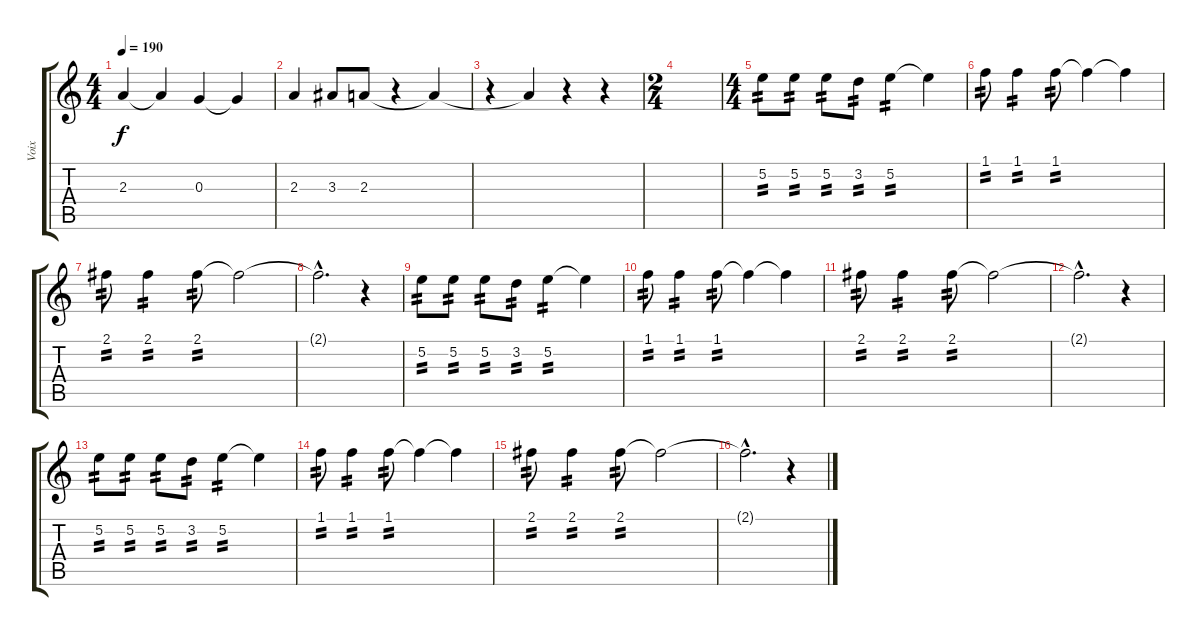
\track ("Voix" "Voix") {instrument overdrivenguitar}
\staff {score tabs}
\tuning (E4 B3 G3 D3 A2 E2) {hide}
\ts (4 4)
\tempo 190
\clef g2
\ks c
2.3.4{dy f} 2.3{t}.4 0.3.4 0.3{t}.4 |
2.3.4 3.3.8 2.3.8 r.4 2.3{t}.4 |
r.4 2.3{t}.4 r.4 r.4 |
\ts (2 4)
|
\ts (4 4)
5.2.8{tp 2} 5.2.8{tp 2} 5.2.8{tp 2} 3.2.8{tp 2} 5.2.4{tp 2} 5.2{t}.4 |
1.1.8{tp 2} 1.1.4{tp 2} 1.1.8{tp 2} 1.1{t}.4 1.1{t}.4 |
2.1.8{tp 2} 2.1.4{tp 2} 2.1.8{tp 2} 2.1{t}.2 |
2.1{hac t}.2{d} r.4 |
5.2.8{tp 2} 5.2.8{tp 2} 5.2.8{tp 2} 3.2.8{tp 2} 5.2.4{tp 2} 5.2{t}.4 |
1.1.8{tp 2} 1.1.4{tp 2} 1.1.8{tp 2} 1.1{t}.4 1.1{t}.4 |
2.1.8{tp 2} 2.1.4{tp 2} 2.1.8{tp 2} 2.1{t}.2 |
2.1{hac t}.2{d} r.4 |
5.2.8{tp 2} 5.2.8{tp 2} 5.2.8{tp 2} 3.2.8{tp 2} 5.2.4{tp 2} 5.2{t}.4 |
1.1.8{tp 2} 1.1.4{tp 2} 1.1.8{tp 2} 1.1{t}.4 1.1{t}.4 |
2.1.8{tp 2} 2.1.4{tp 2} 2.1.8{tp 2} 2.1{t}.2 |
2.1{hac t}.2{d} r.4
